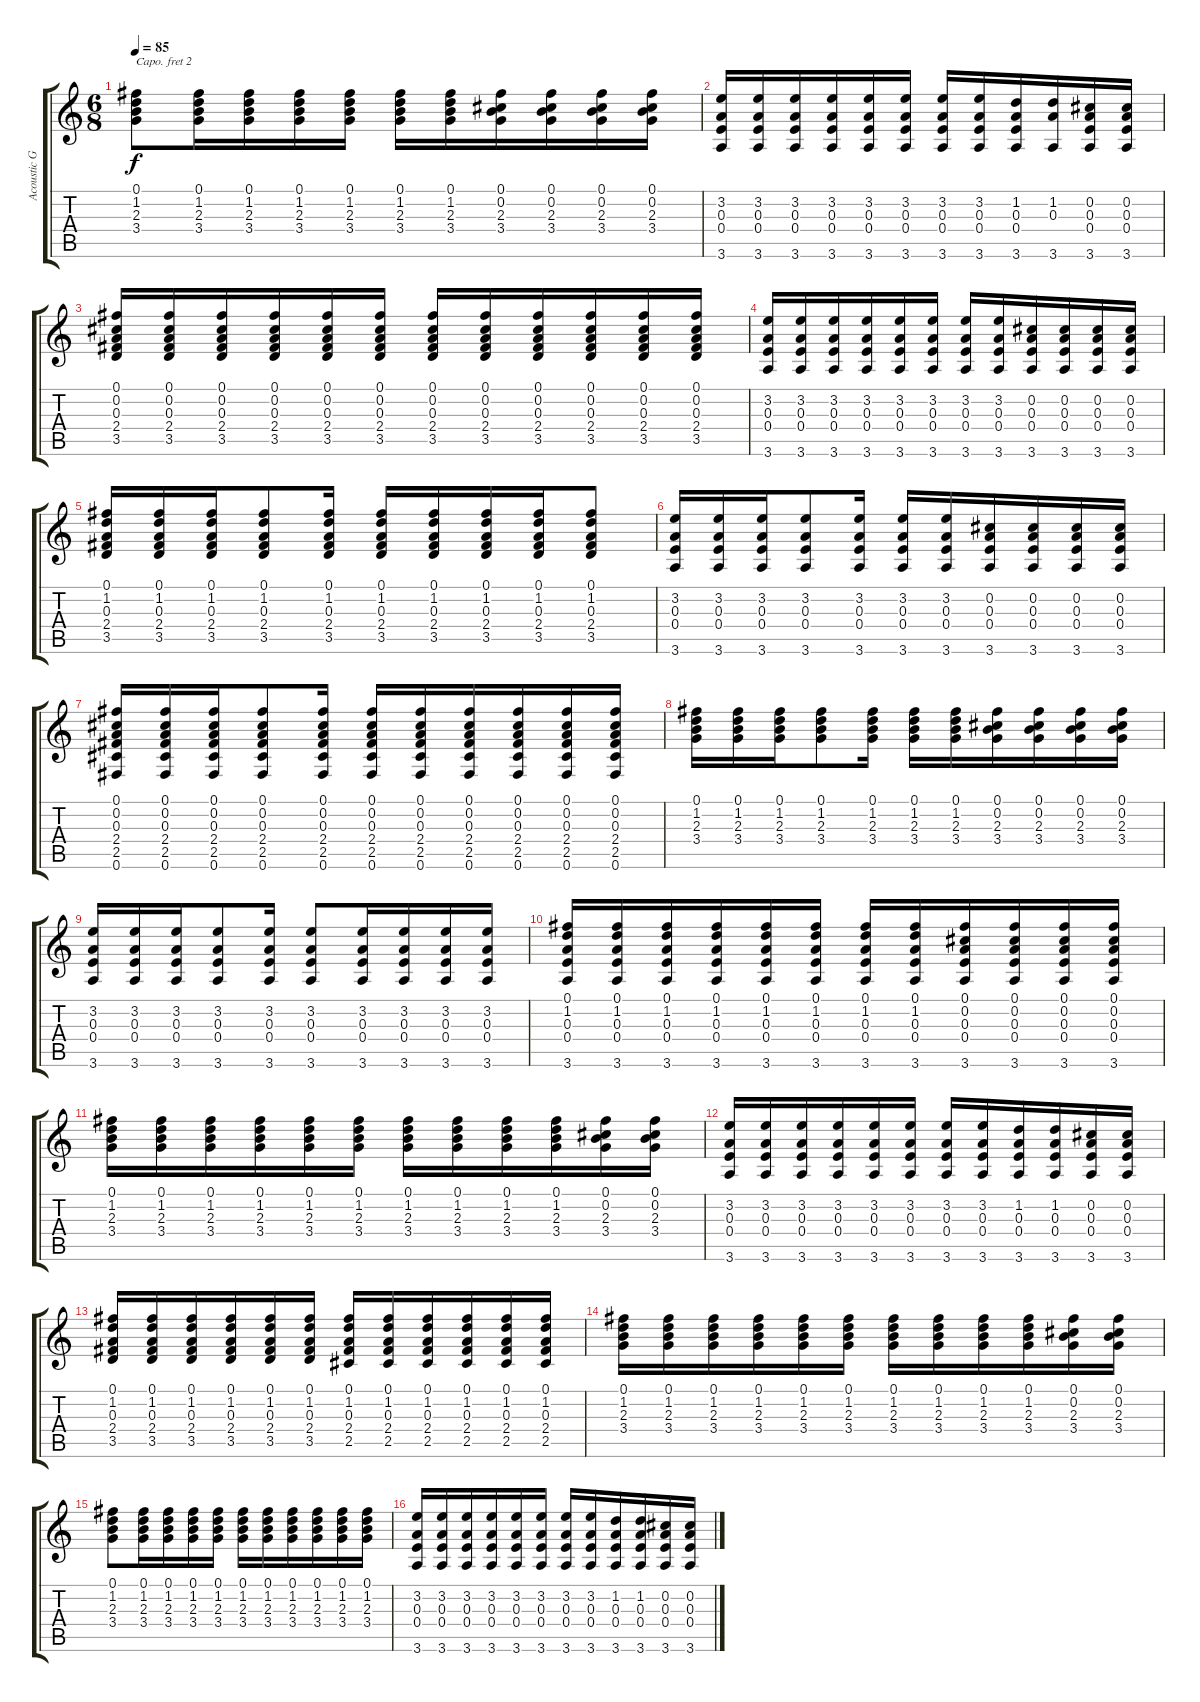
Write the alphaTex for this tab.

\track ("Acoustic Guitar (Johnny Marr)" "Acoustic G") {instrument acousticguitarnylon}
\staff {score tabs}
\capo 2
\tuning (E4 B3 G3 D3 A2 E2) {hide}
\ts (6 8)
\tempo 85
\clef g2
\ks c
(0.1 1.2 2.3 3.4).8{dy f} (0.1 1.2 2.3 3.4).16 (0.1 1.2 2.3 3.4).16 (0.1 1.2 2.3 3.4).16 (0.1 1.2 2.3 3.4).16 (0.1 1.2 2.3 3.4).16 (0.1 1.2 2.3 3.4).16 (0.1 0.2 2.3 3.4).16 (0.1 0.2 2.3 3.4).16 (0.1 0.2 2.3 3.4).16 (0.1 0.2 2.3 3.4).16 |
(3.2 0.3 0.4 3.6).16 (3.2 0.3 0.4 3.6).16 (3.2 0.3 0.4 3.6).16 (3.2 0.3 0.4 3.6).16 (3.2 0.3 0.4 3.6).16 (3.2 0.3 0.4 3.6).16 (3.2 0.3 0.4 3.6).16 (3.2 0.3 0.4 3.6).16 (1.2 0.3 0.4 3.6).16 (1.2 0.3 3.6).16 (0.2 0.3 0.4 3.6).16 (0.2 0.3 0.4 3.6).16 |
(0.1 0.2 0.3 2.4 3.5).16 (0.1 0.2 0.3 2.4 3.5).16 (0.1 0.2 0.3 2.4 3.5).16 (0.1 0.2 0.3 2.4 3.5).16 (0.1 0.2 0.3 2.4 3.5).16 (0.1 0.2 0.3 2.4 3.5).16 (0.1 0.2 0.3 2.4 3.5).16 (0.1 0.2 0.3 2.4 3.5).16 (0.1 0.2 0.3 2.4 3.5).16 (0.1 0.2 0.3 2.4 3.5).16 (0.1 0.2 0.3 2.4 3.5).16 (0.1 0.2 0.3 2.4 3.5).16 |
(3.2 0.3 0.4 3.6).16 (3.2 0.3 0.4 3.6).16 (3.2 0.3 0.4 3.6).16 (3.2 0.3 0.4 3.6).16 (3.2 0.3 0.4 3.6).16 (3.2 0.3 0.4 3.6).16 (3.2 0.3 0.4 3.6).16 (3.2 0.3 0.4 3.6).16 (0.2 0.3 0.4 3.6).16 (0.2 0.3 0.4 3.6).16 (0.2 0.3 0.4 3.6).16 (0.2 0.3 0.4 3.6).16 |
(0.1 1.2 0.3 2.4 3.5).16 (0.1 1.2 0.3 2.4 3.5).16 (0.1 1.2 0.3 2.4 3.5).16 (0.1 1.2 0.3 2.4 3.5).8 (0.1 1.2 0.3 2.4 3.5).16 (0.1 1.2 0.3 2.4 3.5).16 (0.1 1.2 0.3 2.4 3.5).16 (0.1 1.2 0.3 2.4 3.5).16 (0.1 1.2 0.3 2.4 3.5).16 (0.1 1.2 0.3 2.4 3.5).8 |
(3.2 0.3 0.4 3.6).16 (3.2 0.3 0.4 3.6).16 (3.2 0.3 0.4 3.6).16 (3.2 0.3 0.4 3.6).8 (3.2 0.3 0.4 3.6).16 (3.2 0.3 0.4 3.6).16 (3.2 0.3 0.4 3.6).16 (0.2 0.3 0.4 3.6).16 (0.2 0.3 0.4 3.6).16 (0.2 0.3 0.4 3.6).16 (0.2 0.3 0.4 3.6).16 |
(0.1 0.2 0.3 2.4 2.5 0.6).16 (0.1 0.2 0.3 2.4 2.5 0.6).16 (0.1 0.2 0.3 2.4 2.5 0.6).16 (0.1 0.2 0.3 2.4 2.5 0.6).8 (0.1 0.2 0.3 2.4 2.5 0.6).16 (0.1 0.2 0.3 2.4 2.5 0.6).16 (0.1 0.2 0.3 2.4 2.5 0.6).16 (0.1 0.2 0.3 2.4 2.5 0.6).16 (0.1 0.2 0.3 2.4 2.5 0.6).16 (0.1 0.2 0.3 2.4 2.5 0.6).16 (0.1 0.2 0.3 2.4 2.5 0.6).16 |
(0.1 1.2 2.3 3.4).16 (0.1 1.2 2.3 3.4).16 (0.1 1.2 2.3 3.4).16 (0.1 1.2 2.3 3.4).8 (0.1 1.2 2.3 3.4).16 (0.1 1.2 2.3 3.4).16 (0.1 1.2 2.3 3.4).16 (0.1 0.2 2.3 3.4).16 (0.1 0.2 2.3 3.4).16 (0.1 0.2 2.3 3.4).16 (0.1 0.2 2.3 3.4).16 |
(3.2 0.3 0.4 3.6).16 (3.2 0.3 0.4 3.6).16 (3.2 0.3 0.4 3.6).16 (3.2 0.3 0.4 3.6).8 (3.2 0.3 0.4 3.6).16 (3.2 0.3 0.4 3.6).8 (3.2 0.3 0.4 3.6).16 (3.2 0.3 0.4 3.6).16 (3.2 0.3 0.4 3.6).16 (3.2 0.3 0.4 3.6).16 |
(0.1 1.2 0.3 0.4 3.6).16 (0.1 1.2 0.3 0.4 3.6).16 (0.1 1.2 0.3 0.4 3.6).16 (0.1 1.2 0.3 0.4 3.6).16 (0.1 1.2 0.3 0.4 3.6).16 (0.1 1.2 0.3 0.4 3.6).16 (0.1 1.2 0.3 0.4 3.6).16 (0.1 1.2 0.3 0.4 3.6).16 (0.1 0.2 0.3 0.4 3.6).16 (0.1 0.2 0.3 0.4 3.6).16 (0.1 0.2 0.3 0.4 3.6).16 (0.1 0.2 0.3 0.4 3.6).16 |
(0.1 1.2 2.3 3.4).16 (0.1 1.2 2.3 3.4).16 (0.1 1.2 2.3 3.4).16 (0.1 1.2 2.3 3.4).16 (0.1 1.2 2.3 3.4).16 (0.1 1.2 2.3 3.4).16 (0.1 1.2 2.3 3.4).16 (0.1 1.2 2.3 3.4).16 (0.1 1.2 2.3 3.4).16 (0.1 1.2 2.3 3.4).16 (0.1 0.2 2.3 3.4).16 (0.1 0.2 2.3 3.4).16 |
(3.2 0.3 0.4 3.6).16 (3.2 0.3 0.4 3.6).16 (3.2 0.3 0.4 3.6).16 (3.2 0.3 0.4 3.6).16 (3.2 0.3 0.4 3.6).16 (3.2 0.3 0.4 3.6).16 (3.2 0.3 0.4 3.6).16 (3.2 0.3 0.4 3.6).16 (1.2 0.3 0.4 3.6).16 (1.2 0.3 0.4 3.6).16 (0.2 0.3 0.4 3.6).16 (0.2 0.3 0.4 3.6).16 |
(0.1 1.2 0.3 2.4 3.5).16 (0.1 1.2 0.3 2.4 3.5).16 (0.1 1.2 0.3 2.4 3.5).16 (0.1 1.2 0.3 2.4 3.5).16 (0.1 1.2 0.3 2.4 3.5).16 (0.1 1.2 0.3 2.4 3.5).16 (0.1 1.2 0.3 2.4 2.5).16 (0.1 1.2 0.3 2.4 2.5).16 (0.1 1.2 0.3 2.4 2.5).16 (0.1 1.2 0.3 2.4 2.5).16 (0.1 1.2 0.3 2.4 2.5).16 (0.1 1.2 0.3 2.4 2.5).16 |
(0.1 1.2 2.3 3.4).16 (0.1 1.2 2.3 3.4).16 (0.1 1.2 2.3 3.4).16 (0.1 1.2 2.3 3.4).16 (0.1 1.2 2.3 3.4).16 (0.1 1.2 2.3 3.4).16 (0.1 1.2 2.3 3.4).16 (0.1 1.2 2.3 3.4).16 (0.1 1.2 2.3 3.4).16 (0.1 1.2 2.3 3.4).16 (0.1 0.2 2.3 3.4).16 (0.1 0.2 2.3 3.4).16 |
(0.1 1.2 2.3 3.4).8 (0.1 1.2 2.3 3.4).16 (0.1 1.2 2.3 3.4).16 (0.1 1.2 2.3 3.4).16 (0.1 1.2 2.3 3.4).16 (0.1 1.2 2.3 3.4).16 (0.1 1.2 2.3 3.4).16 (0.1 1.2 2.3 3.4).16 (0.1 1.2 2.3 3.4).16 (0.1 1.2 2.3 3.4).16 (0.1 1.2 2.3 3.4).16 |
(3.2 0.3 0.4 3.6).16 (3.2 0.3 0.4 3.6).16 (3.2 0.3 0.4 3.6).16 (3.2 0.3 0.4 3.6).16 (3.2 0.3 0.4 3.6).16 (3.2 0.3 0.4 3.6).16 (3.2 0.3 0.4 3.6).16 (3.2 0.3 0.4 3.6).16 (1.2 0.3 0.4 3.6).16 (1.2 0.3 0.4 3.6).16 (0.2 0.3 0.4 3.6).16 (0.2 0.3 0.4 3.6).16
